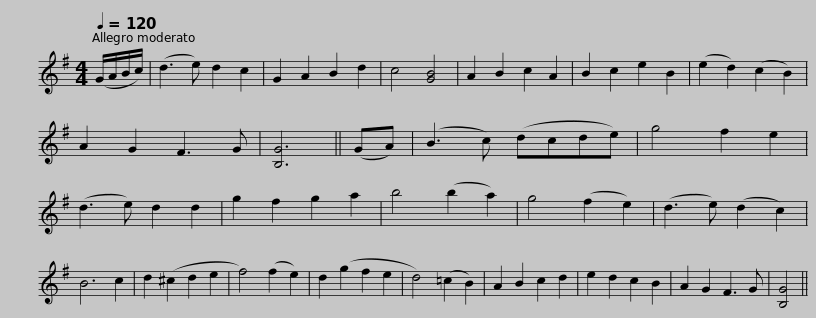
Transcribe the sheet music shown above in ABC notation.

X:1
L:1/8
Q:1/4=120
M:4/4
I:linebreak $
K:G
V:1 treble
V:1
 (G/A/B/c/) | (d3 e) d2 c2 | G2 A2 B2 d2 | c4 [GB]4 | A2 B2 c2 A2 | %5
 B2 c2 e2 B2 | (e2 d2) (c2 B2) | A2 G2 F3 G | [B,G]6 || (GA) |$ %10
 (B3 c) (dcde) | g4 f2 e2 | (d3 e) d2 d2 | g2 f2 g2 a2 | b4 (b2 a2) | %15
 g4 (f2 e2) | (d3 e) (d2 c2) | B6 c2 | d2 (^c2 d2 e2 | f4) (f2 e2) |$ %20
 d2 (g2 f2 e2 | d4) (=c2 B2) | A2 B2 c2 d2 | e2 d2 c2 B2 | A2 G2 F3 G | %25
 [B,G]4 || %26
